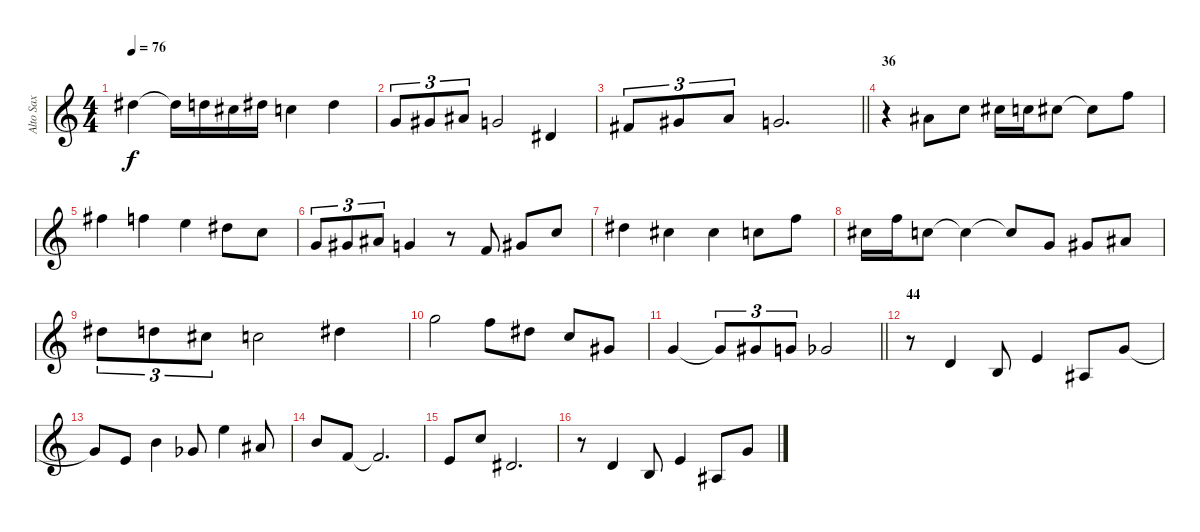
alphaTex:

\track ("Alto Sax" "Alto Sax") {instrument altosax}
\staff {score}
\tuning (G4 D4 Bb3 F3 C3 G2) {hide}
\ts (4 4)
\tempo 76
\clef g2
\ks c
8.1.4{dy f} 8.1{t}.16 7.1.16 6.1.16 8.1.16 5.1.4 8.1.4 |
0.1.8{tu (3 2)} 1.1.8{tu (3 2)} 3.1.8{tu (3 2)} 0.1.2 1.2.4 |
\barLineRight lightlight
4.2.8{tu (3 2)} 1.1.8{tu (3 2)} 2.1.8{tu (3 2)} 0.1.2{d} |
\section ("" "36")
r.4 3.1.8 5.1.8 6.1.16 5.1.16 6.1.8 6.1{t}.8 10.1.8 |
11.1.4 10.1.4 9.1.4 8.1.8 5.1.8 |
0.1.8{tu (3 2)} 1.1.8{tu (3 2)} 3.1.8{tu (3 2)} 0.1.4 r.8 3.2.8 1.1.8 5.1.8 |
8.1.4 6.1.4 6.1.4 5.1.8 10.1.8 |
6.1.16 10.1.16 5.1.8 5.1{t}.4 5.1{t}.8 0.1.8 1.1.8 3.1.8 |
8.1.8{tu (3 2)} 7.1.8{tu (3 2)} 6.1.8{tu (3 2)} 5.1.2 8.1.4 |
12.1.2 10.1.8 8.1.8 5.1.8 1.1.8 |
\barLineRight lightlight
0.1.4 0.1{t}.8{tu (3 2)} 1.1.8{tu (3 2)} 0.1.8{tu (3 2)} 4.2{acc b}.2 |
\section ("" "44")
r.8 4.3.4 1.3.8 2.2.4 0.3.8 0.1.8 |
0.1{t}.8 2.2.8 4.1.4 4.2{acc b}.8 9.1.4 3.1.8 |
4.1.8 3.2.8 3.2{t}.2{d} |
2.2.8 5.1.8 1.2.2{d} |
r.8 4.3.4 1.3.8 2.2.4 0.3.8 0.1.8
